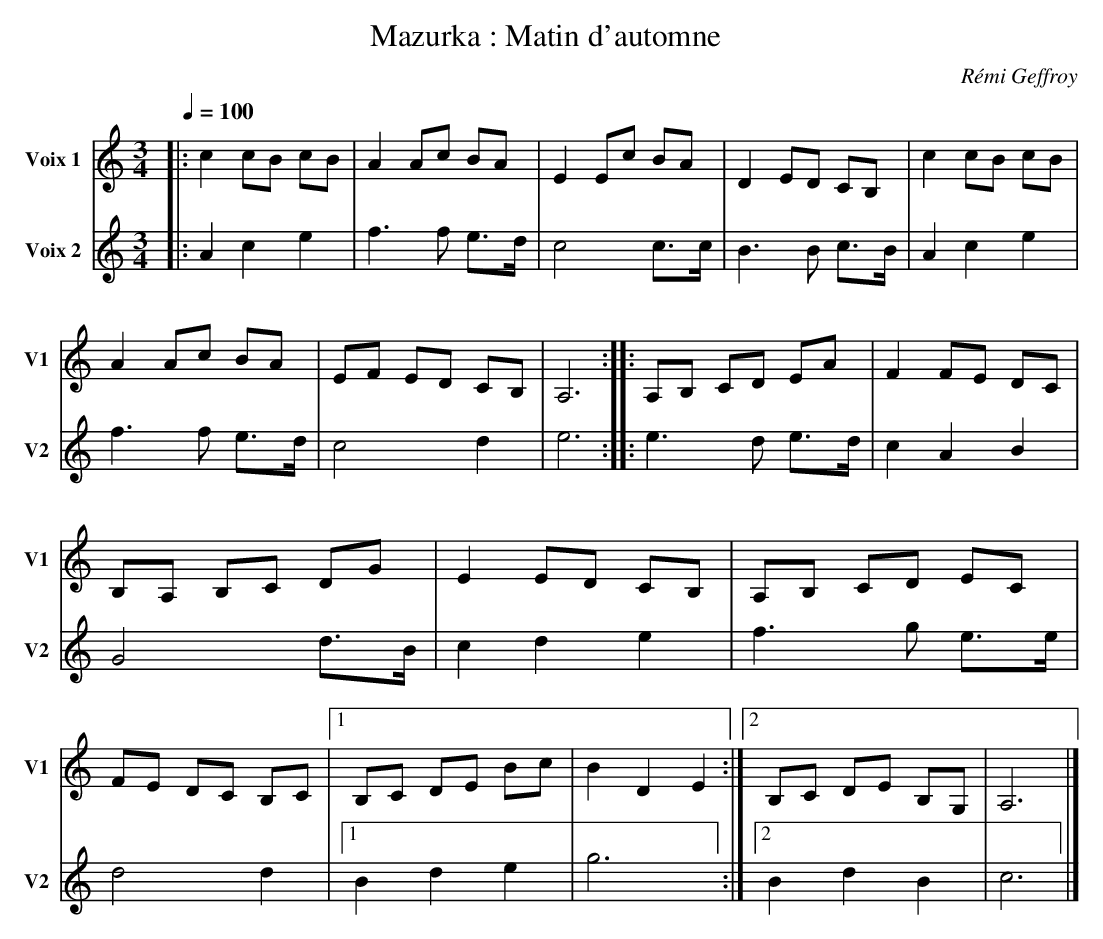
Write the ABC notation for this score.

X:1
T:Mazurka : Matin d'automne
C:Rémi Geffroy
L:1/8
M:3/4
Q:1/4=100
V:1 clef=treble name="Voix 1" sname="V1"
V:2 clef=treble name="Voix 2" sname="V2"
K:Am treble
V:1
|: c2 cB cB | A2 Ac BA | E2 Ec BA | D2 ED CB, |\
c2 cB cB | A2 Ac BA | EF ED CB, | A,6 ::\
A,B, CD EA | F2 FE DC | B,A, B,C DG | E2 ED CB, |\
A,B, CD EC | FE DC B,C |1 B,C DE Bc | B2 D2 E2 :|2 B,C DE B,G, | A,6 |]
V:2
|: A2 c2 e2 | f3f e>d | c4 c>c | B3B c>B |
A2 c2 e2 | f3f e>d | c4 d2 | e6 ::
e3d e>d | c2 A2 B2 | G4 d>B | c2 d2 e2 |
f3g e>e | d4 d2 |1 B2 d2 e2 | g6 :|2 B2 d2 B2 | c6 |]
